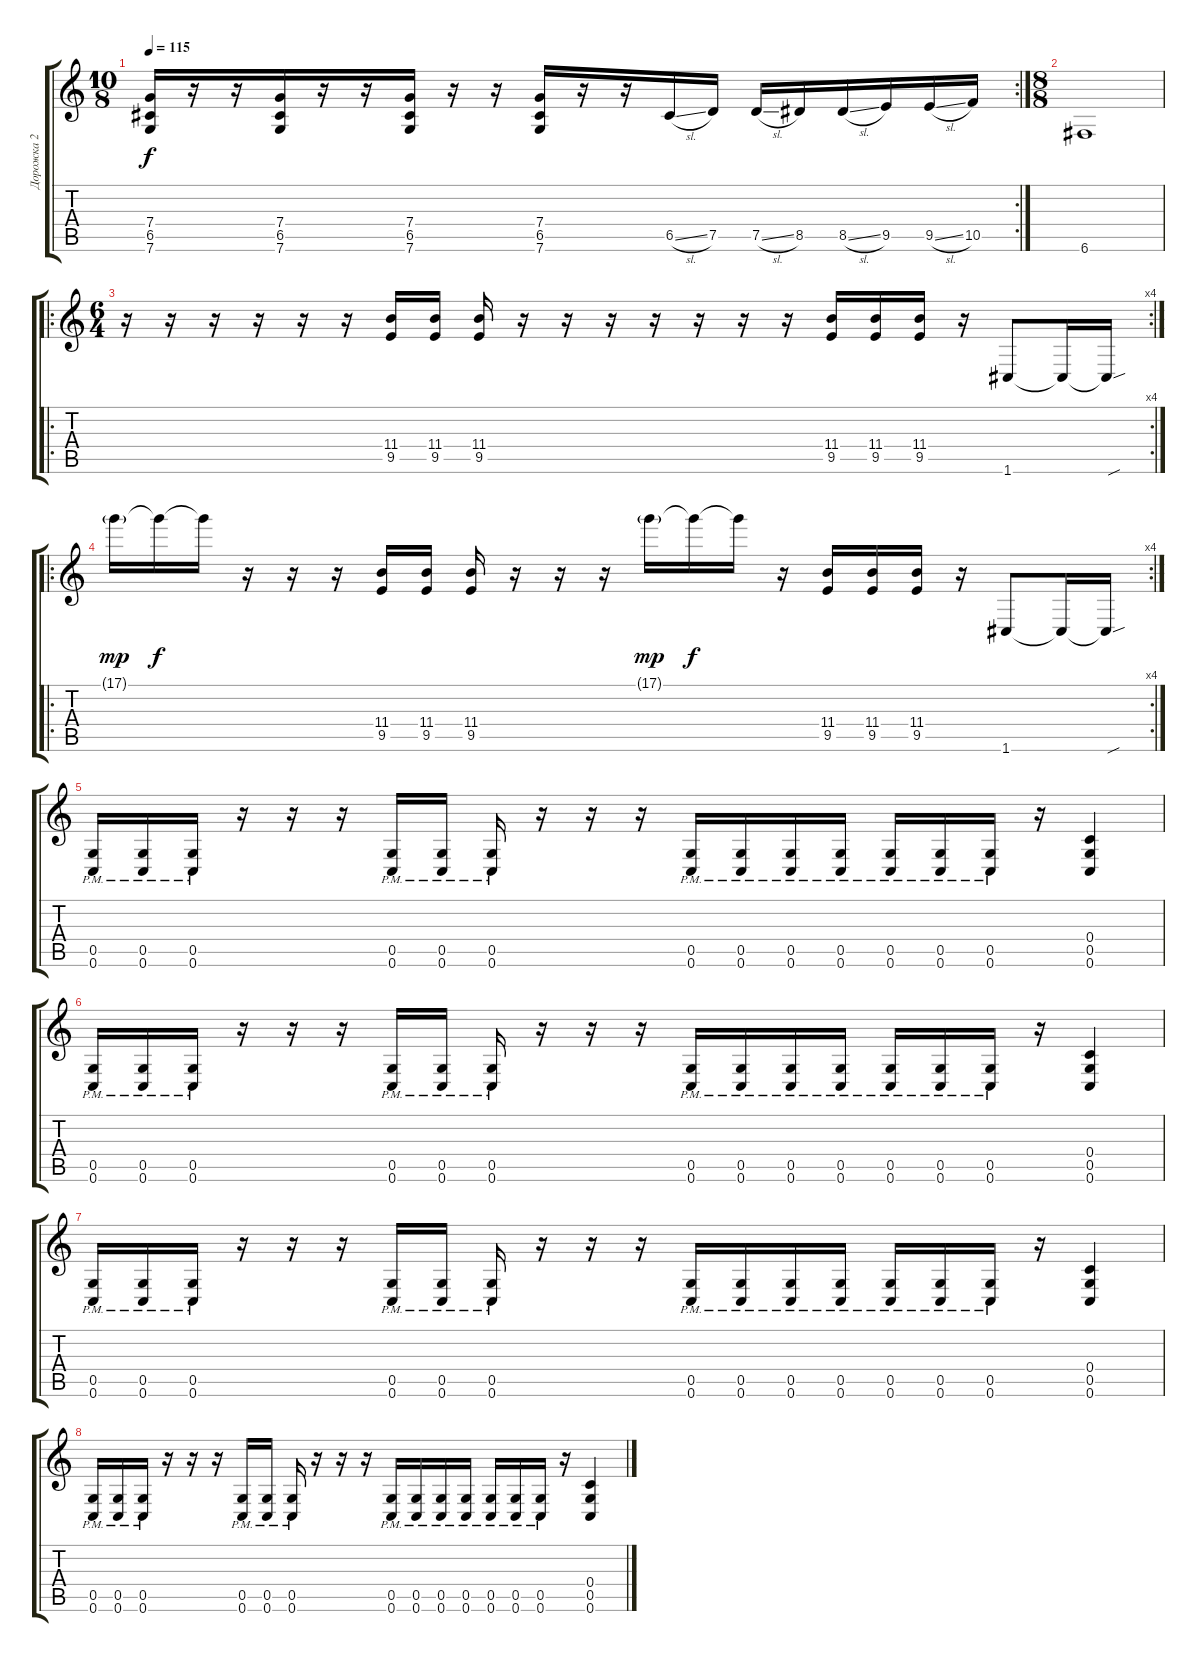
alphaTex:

\track ("Дорожка 2" "Дорожка 2") {instrument overdrivenguitar}
\staff {score tabs}
\tuning (D4 A3 F3 C3 G2 C2) {hide}
\rc 2
\ts (10 8)
\tempo 115
\clef g2
\ks c
(7.4 6.5 7.6).16{dy f} r.16 r.16 (7.4 6.5 7.6).16 r.16 r.16 (7.4 6.5 7.6).16 r.16 r.16 (7.4 6.5 7.6).16 r.16 r.16 6.5{sl}.16 7.5.16 7.5{sl}.16 8.5.16 8.5{sl}.16 9.5.16 9.5{sl}.16 10.5.16 |
\ts (8 8)
6.6.1 |
\ro
\rc 4
\ts (6 4)
r.16 r.16 r.16 r.16 r.16 r.16 (11.4 9.5).16 (11.4 9.5).16 (11.4 9.5).16 r.16 r.16 r.16 r.16 r.16 r.16 r.16 (11.4 9.5).16 (11.4 9.5).16 (11.4 9.5).16 r.16 1.6.8 1.6{t}.16 1.6{sou t}.16 |
\ro
\rc 4
17.1{g}.16{dy mp} 17.1{t}.16{dy f} 17.1{t}.16 r.16 r.16 r.16 (11.4 9.5).16 (11.4 9.5).16 (11.4 9.5).16 r.16 r.16 r.16 17.1{g}.16{dy mp} 17.1{t}.16{dy f} 17.1{t}.16 r.16 (11.4 9.5).16 (11.4 9.5).16 (11.4 9.5).16 r.16 1.6.8 1.6{t}.16 1.6{sou t}.16 |
(0.5{pm} 0.6{pm}).16 (0.5{pm} 0.6{pm}).16 (0.5{pm} 0.6{pm}).16 r.16 r.16 r.16 (0.5{pm} 0.6{pm}).16 (0.5{pm} 0.6{pm}).16 (0.5{pm} 0.6{pm}).16 r.16 r.16 r.16 (0.5{pm} 0.6{pm}).16 (0.5{pm} 0.6{pm}).16 (0.5{pm} 0.6{pm}).16 (0.5{pm} 0.6{pm}).16 (0.5{pm} 0.6{pm}).16 (0.5{pm} 0.6{pm}).16 (0.5{pm} 0.6{pm}).16 r.16 (0.4 0.5 0.6).4 |
(0.5{pm} 0.6{pm}).16 (0.5{pm} 0.6{pm}).16 (0.5{pm} 0.6{pm}).16 r.16 r.16 r.16 (0.5{pm} 0.6{pm}).16 (0.5{pm} 0.6{pm}).16 (0.5{pm} 0.6{pm}).16 r.16 r.16 r.16 (0.5{pm} 0.6{pm}).16 (0.5{pm} 0.6{pm}).16 (0.5{pm} 0.6{pm}).16 (0.5{pm} 0.6{pm}).16 (0.5{pm} 0.6{pm}).16 (0.5{pm} 0.6{pm}).16 (0.5{pm} 0.6{pm}).16 r.16 (0.4 0.5 0.6).4 |
(0.5{pm} 0.6{pm}).16 (0.5{pm} 0.6{pm}).16 (0.5{pm} 0.6{pm}).16 r.16 r.16 r.16 (0.5{pm} 0.6{pm}).16 (0.5{pm} 0.6{pm}).16 (0.5{pm} 0.6{pm}).16 r.16 r.16 r.16 (0.5{pm} 0.6{pm}).16 (0.5{pm} 0.6{pm}).16 (0.5{pm} 0.6{pm}).16 (0.5{pm} 0.6{pm}).16 (0.5{pm} 0.6{pm}).16 (0.5{pm} 0.6{pm}).16 (0.5{pm} 0.6{pm}).16 r.16 (0.4 0.5 0.6).4 |
(0.5{pm} 0.6{pm}).16 (0.5{pm} 0.6{pm}).16 (0.5{pm} 0.6{pm}).16 r.16 r.16 r.16 (0.5{pm} 0.6{pm}).16 (0.5{pm} 0.6{pm}).16 (0.5{pm} 0.6{pm}).16 r.16 r.16 r.16 (0.5{pm} 0.6{pm}).16 (0.5{pm} 0.6{pm}).16 (0.5{pm} 0.6{pm}).16 (0.5{pm} 0.6{pm}).16 (0.5{pm} 0.6{pm}).16 (0.5{pm} 0.6{pm}).16 (0.5{pm} 0.6{pm}).16 r.16 (0.4 0.5 0.6).4
